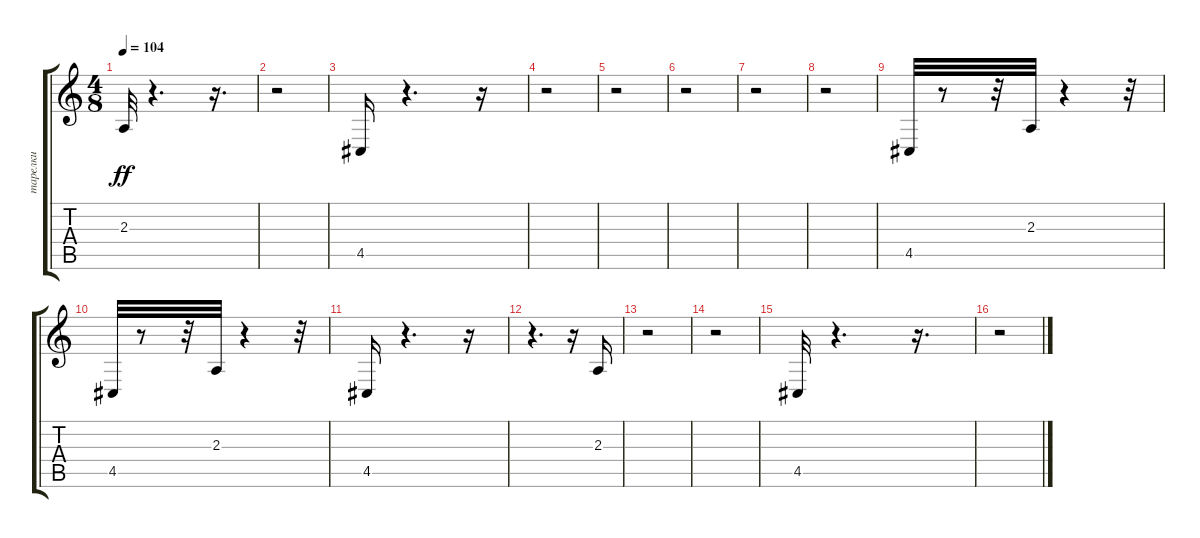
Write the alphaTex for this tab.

\track ("тарелки" "тарелки") {instrument acousticgrandpiano}
\staff {score tabs}
\tuning (E4 B3 G3 D3 A2 E2) {hide}
\ts (4 8)
\tempo 104
\clef g2
\ks c
2.3.32{dy ff} r.4{d} r.16{d} |
r.2 |
4.5.16 r.4{d} r.16 |
r.2 |
r.2 |
r.2 |
r.2 |
r.2 |
4.5.32 r.8 r.32 2.3.32 r.4 r.32 |
4.5.32 r.8 r.32 2.3.32 r.4 r.32 |
4.5.16 r.4{d} r.16 |
r.4{d} r.16 2.3.16 |
r.2 |
r.2 |
4.5.32 r.4{d} r.16{d} |
r.2
